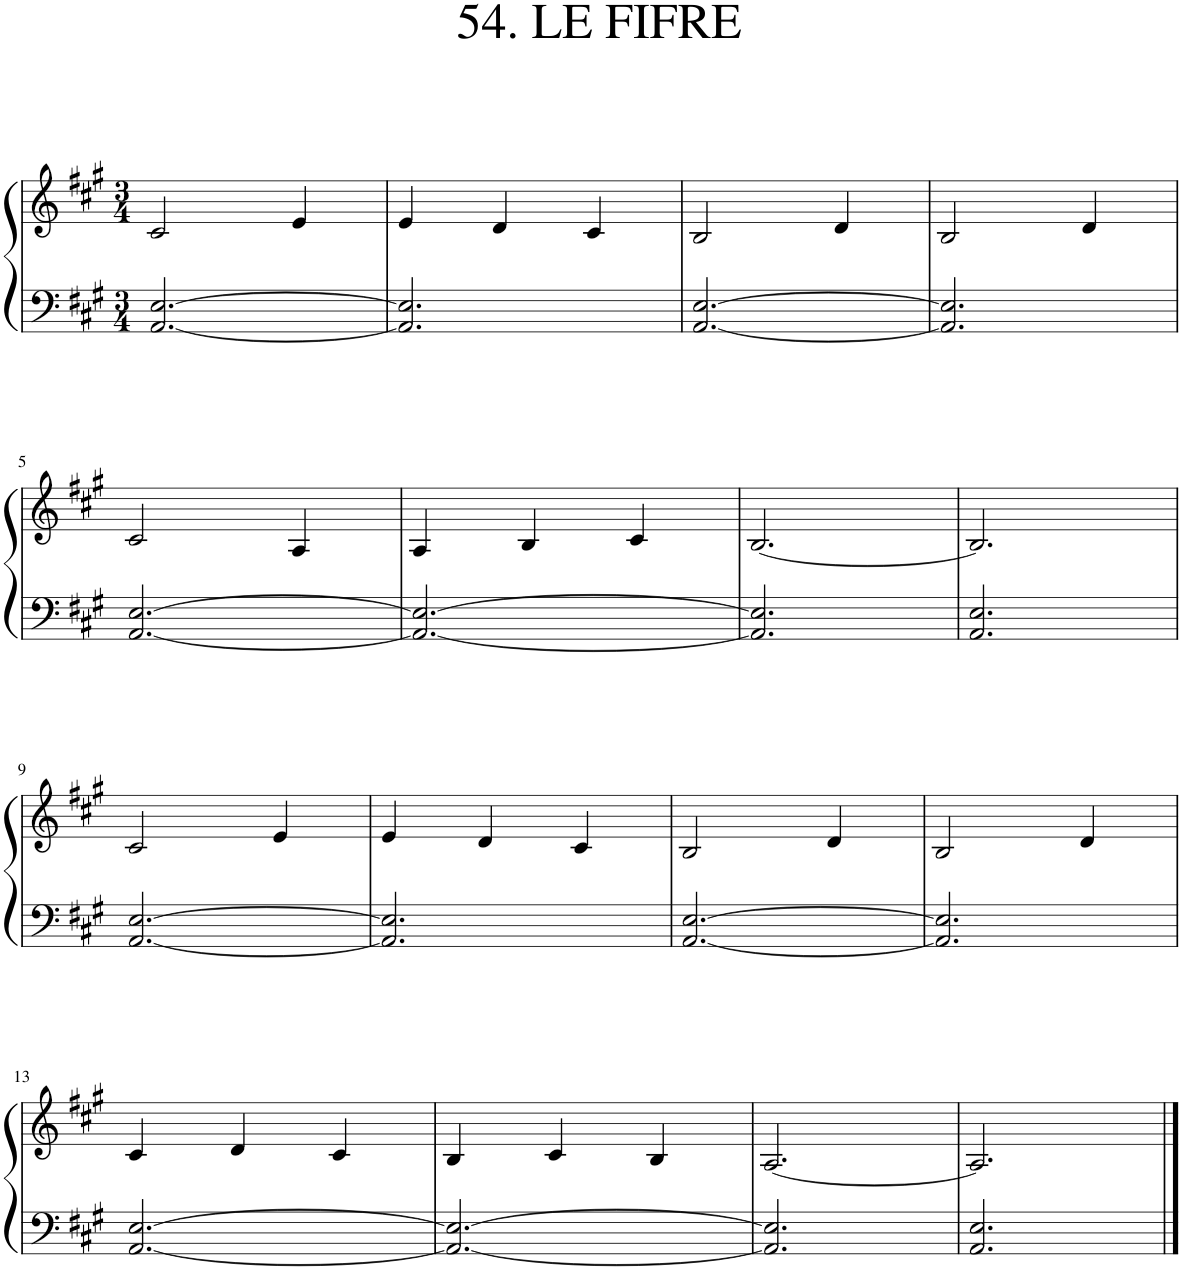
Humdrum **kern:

**kern	**kern
*part1	*part1
*staff2	*staff1
*I"Piano	*
*I'Pno.	*
*clefF4	*clefG2
*k[f#c#g#]	*k[f#c#g#]
*M3/4	*M3/4
=1	=1
[2.AA/ [2.E/	2c#/
.	4e/
=2	=2
2.AA/] 2.E/]	4e/
.	4d/
.	4c#/
=3	=3
[2.AA/ [2.E/	2B/
.	4d/
=4	=4
2.AA/] 2.E/]	2B/
.	4d/
!!LO:LB:g=z
=5	=5
[2.AA/ [2.E/	2c#/
.	4A/
=6	=6
2.AA/_ 2.E/_	4A/
.	4B/
.	4c#/
=7	=7
2.AA/] 2.E/]	[2.B/
=8	=8
2.AA/ 2.E/	2.B/]
!!LO:LB:g=z
=9	=9
[2.AA/ [2.E/	2c#/
.	4e/
=10	=10
2.AA/] 2.E/]	4e/
.	4d/
.	4c#/
=11	=11
[2.AA/ [2.E/	2B/
.	4d/
=12	=12
2.AA/] 2.E/]	2B/
.	4d/
!!LO:LB:g=z
=13	=13
[2.AA/ [2.E/	4c#/
.	4d/
.	4c#/
=14	=14
2.AA/_ 2.E/_	4B/
.	4c#/
.	4B/
=15	=15
2.AA/] 2.E/]	[2.A/
=16	=16
2.AA/ 2.E/	2.A/]
==	==
*-	*-
